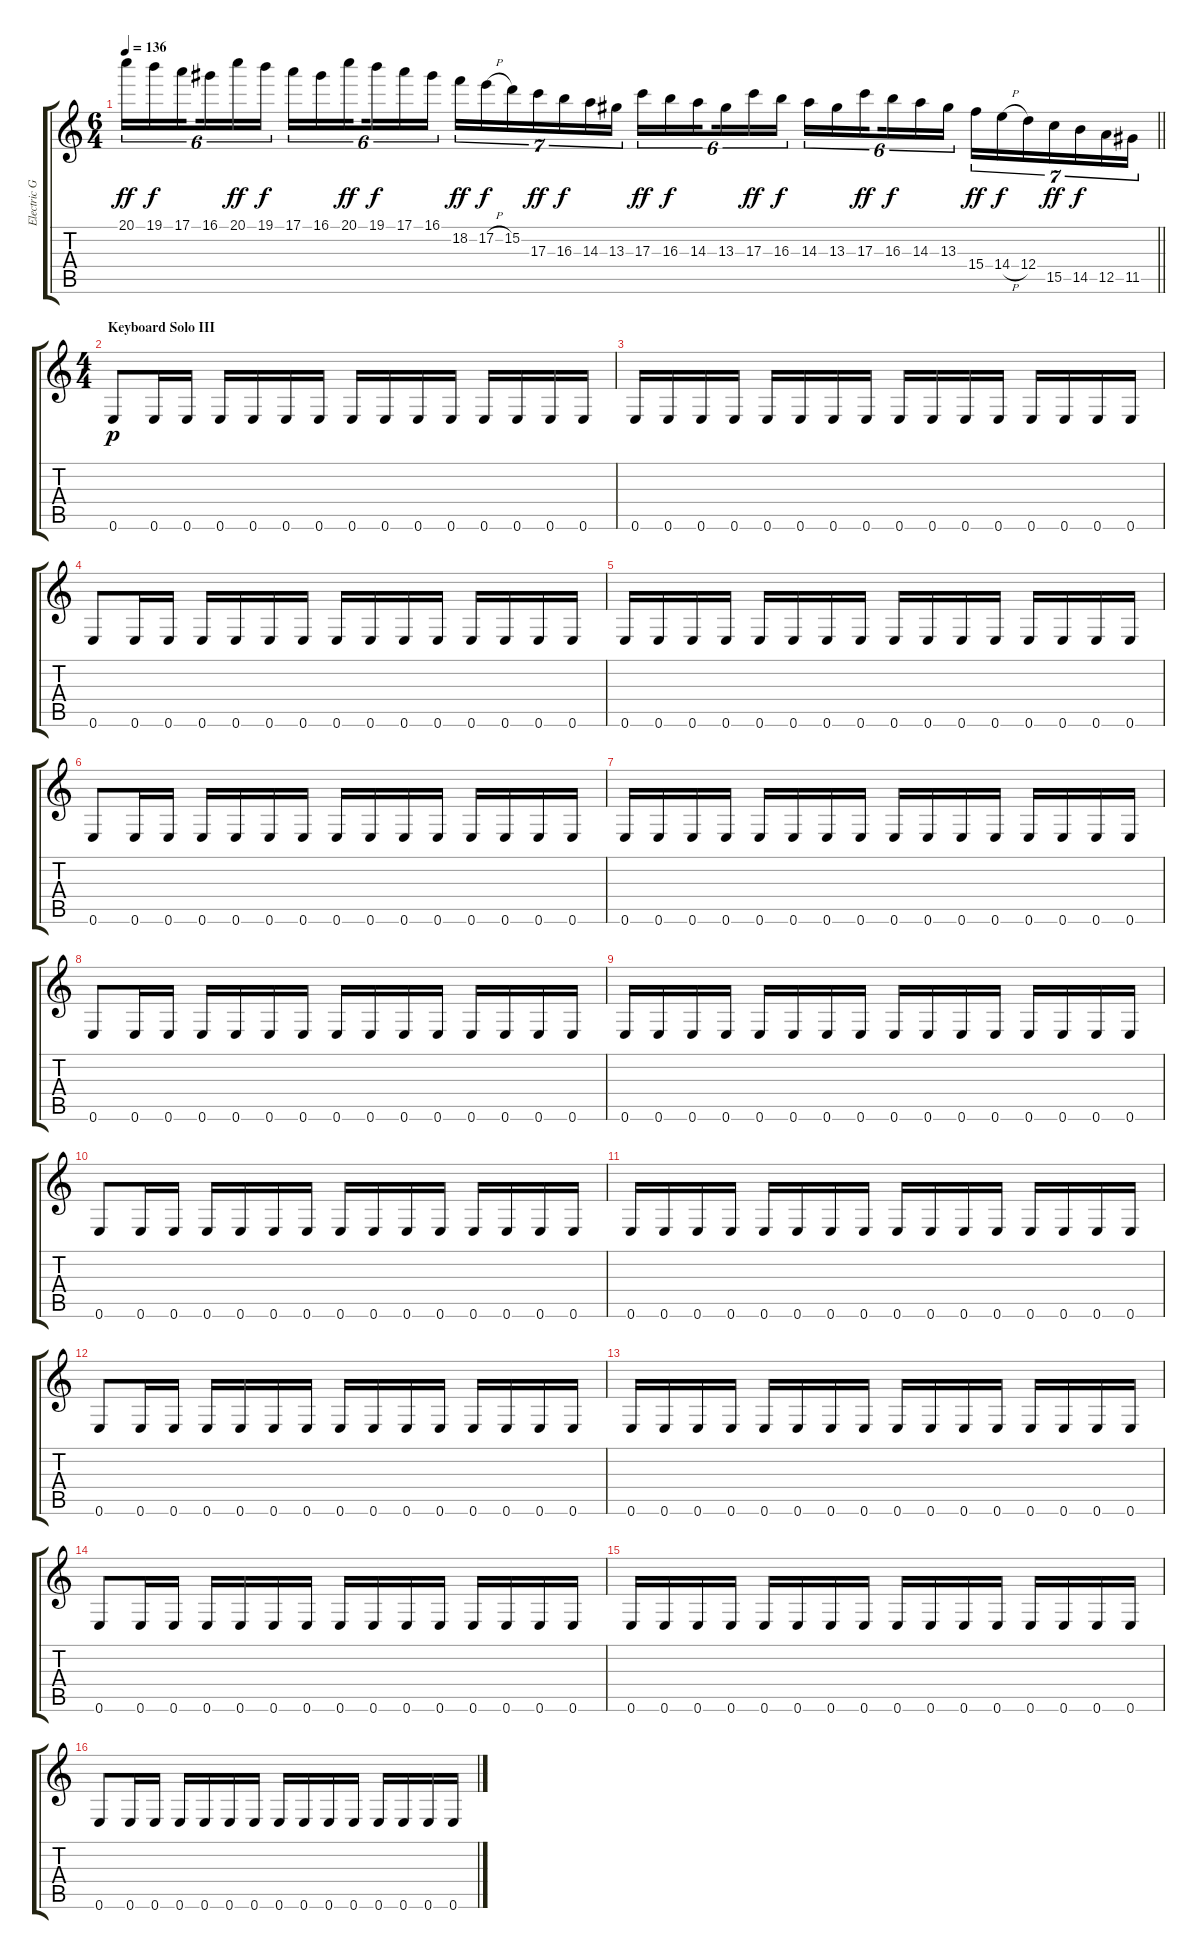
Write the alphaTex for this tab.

\track ("Electric Guitar" "Electric G") {solo instrument acousticguitarsteel}
\staff {score tabs}
\tuning (E4 B3 G3 D3 A2 E2) {hide}
\ts (6 4)
\tempo 136
\clef g2
\barLineRight lightlight
\ks c
20.1.16{tu (6 4) dy ff} 19.1.16{tu (6 4) dy f} 17.1.16{tu (6 4) beam splitsecondary} 16.1.16{tu (6 4)} 20.1.16{tu (6 4) dy ff} 19.1.16{tu (6 4) dy f beam splitsecondary} 17.1.16{tu (6 4)} 16.1.16{tu (6 4)} 20.1.16{tu (6 4) dy ff beam splitsecondary} 19.1.16{tu (6 4) dy f} 17.1.16{tu (6 4)} 16.1.16{tu (6 4) beam splitsecondary} 18.2.16{tu (7 4) dy ff} 17.2{h}.16{tu (7 4) dy f} 15.2.16{tu (7 4)} 17.3.16{tu (7 4) dy ff} 16.3.16{tu (7 4) dy f} 14.3.16{tu (7 4)} 13.3.16{tu (7 4)} 17.3.16{tu (6 4) dy ff} 16.3.16{tu (6 4) dy f} 14.3.16{tu (6 4) beam splitsecondary} 13.3.16{tu (6 4)} 17.3.16{tu (6 4) dy ff} 16.3.16{tu (6 4) dy f beam splitsecondary} 14.3.16{tu (6 4)} 13.3.16{tu (6 4)} 17.3.16{tu (6 4) dy ff beam splitsecondary} 16.3.16{tu (6 4) dy f} 14.3.16{tu (6 4)} 13.3.16{tu (6 4) beam splitsecondary} 15.4.16{tu (7 4) dy ff} 14.4{h}.16{tu (7 4) dy f} 12.4.16{tu (7 4)} 15.5.16{tu (7 4) dy ff} 14.5.16{tu (7 4) dy f} 12.5.16{tu (7 4)} 11.5.16{tu (7 4)} |
\ts (4 4)
\section ("" "Keyboard Solo III")
0.6.8{dy p} 0.6.16 0.6.16 0.6.16 0.6.16 0.6.16 0.6.16 0.6.16 0.6.16 0.6.16 0.6.16 0.6.16 0.6.16 0.6.16 0.6.16 |
0.6.16 0.6.16 0.6.16 0.6.16 0.6.16 0.6.16 0.6.16 0.6.16 0.6.16 0.6.16 0.6.16 0.6.16 0.6.16 0.6.16 0.6.16 0.6.16 |
0.6.8 0.6.16 0.6.16 0.6.16 0.6.16 0.6.16 0.6.16 0.6.16 0.6.16 0.6.16 0.6.16 0.6.16 0.6.16 0.6.16 0.6.16 |
0.6.16 0.6.16 0.6.16 0.6.16 0.6.16 0.6.16 0.6.16 0.6.16 0.6.16 0.6.16 0.6.16 0.6.16 0.6.16 0.6.16 0.6.16 0.6.16 |
0.6.8 0.6.16 0.6.16 0.6.16 0.6.16 0.6.16 0.6.16 0.6.16 0.6.16 0.6.16 0.6.16 0.6.16 0.6.16 0.6.16 0.6.16 |
0.6.16 0.6.16 0.6.16 0.6.16 0.6.16 0.6.16 0.6.16 0.6.16 0.6.16 0.6.16 0.6.16 0.6.16 0.6.16 0.6.16 0.6.16 0.6.16 |
0.6.8 0.6.16 0.6.16 0.6.16 0.6.16 0.6.16 0.6.16 0.6.16 0.6.16 0.6.16 0.6.16 0.6.16 0.6.16 0.6.16 0.6.16 |
0.6.16 0.6.16 0.6.16 0.6.16 0.6.16 0.6.16 0.6.16 0.6.16 0.6.16 0.6.16 0.6.16 0.6.16 0.6.16 0.6.16 0.6.16 0.6.16 |
0.6.8 0.6.16 0.6.16 0.6.16 0.6.16 0.6.16 0.6.16 0.6.16 0.6.16 0.6.16 0.6.16 0.6.16 0.6.16 0.6.16 0.6.16 |
0.6.16 0.6.16 0.6.16 0.6.16 0.6.16 0.6.16 0.6.16 0.6.16 0.6.16 0.6.16 0.6.16 0.6.16 0.6.16 0.6.16 0.6.16 0.6.16 |
0.6.8 0.6.16 0.6.16 0.6.16 0.6.16 0.6.16 0.6.16 0.6.16 0.6.16 0.6.16 0.6.16 0.6.16 0.6.16 0.6.16 0.6.16 |
0.6.16 0.6.16 0.6.16 0.6.16 0.6.16 0.6.16 0.6.16 0.6.16 0.6.16 0.6.16 0.6.16 0.6.16 0.6.16 0.6.16 0.6.16 0.6.16 |
0.6.8 0.6.16 0.6.16 0.6.16 0.6.16 0.6.16 0.6.16 0.6.16 0.6.16 0.6.16 0.6.16 0.6.16 0.6.16 0.6.16 0.6.16 |
0.6.16 0.6.16 0.6.16 0.6.16 0.6.16 0.6.16 0.6.16 0.6.16 0.6.16 0.6.16 0.6.16 0.6.16 0.6.16 0.6.16 0.6.16 0.6.16 |
0.6.8 0.6.16 0.6.16 0.6.16 0.6.16 0.6.16 0.6.16 0.6.16 0.6.16 0.6.16 0.6.16 0.6.16 0.6.16 0.6.16 0.6.16
